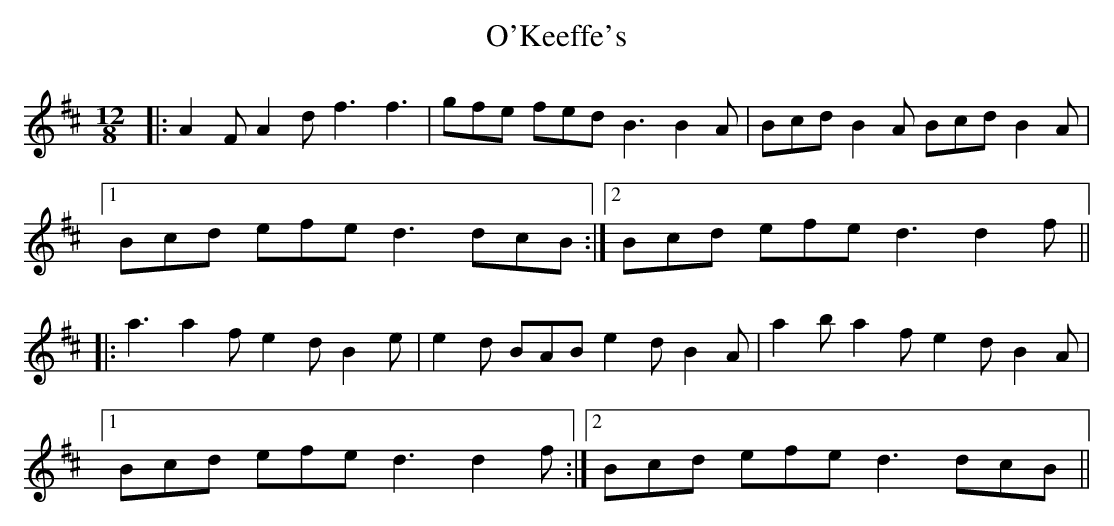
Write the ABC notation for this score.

X:1
T: O'Keeffe's
M: 12/8
L: 1/8
K: Dmaj
|:A2F A2d f3 f3|gfe fed B3 B2A|Bcd B2A Bcd B2A|
[1Bcd efe d3 dcB:|2 Bcd efe d3 d2f||
|:a3 a2f e2d B2e|e2d BAB e2d B2A|a2b a2f e2d B2A|
[1Bcd efe d3 d2f:|2 Bcd efe d3 dcB||
